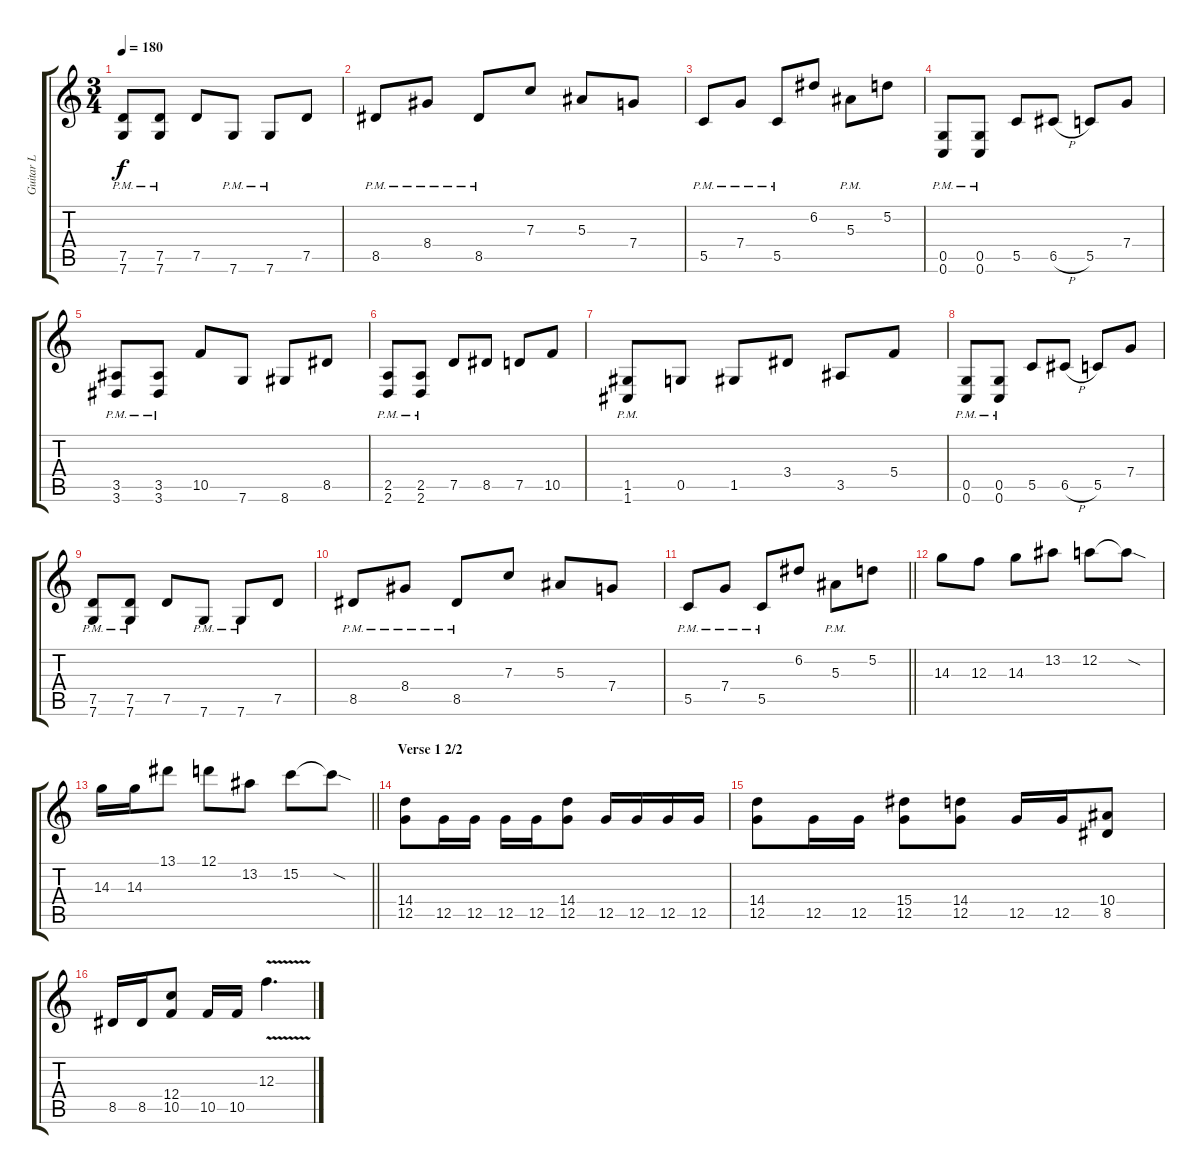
\track ("Guitar L" "Guitar L") {instrument distortionguitar}
\staff {score tabs}
\tuning (D4 A3 F3 C3 G2 C2) {hide}
\ts (3 4)
\tempo 180
\clef g2
\ks c
(7.5{pm} 7.6{pm}).8{dy f} (7.5{pm} 7.6{pm}).8 7.5.8 7.6{pm}.8 7.6{pm}.8 7.5.8 |
8.5{pm}.8 8.4{pm}.8 8.5{pm}.8 7.3.8 5.3.8 7.4.8 |
5.5{pm}.8 7.4{pm}.8 5.5{pm}.8 6.2.8 5.3{pm}.8 5.2.8 |
(0.5{pm} 0.6{pm}).8 (0.5{pm} 0.6{pm}).8 5.5.8 6.5{h}.8 5.5.8 7.4.8 |
(3.5{pm} 3.6{pm}).8 (3.5{pm} 3.6{pm}).8 10.5.8 7.6.8 8.6.8 8.5.8 |
(2.5{pm} 2.6{pm}).8 (2.5{pm} 2.6{pm}).8 7.5.8 8.5.8 7.5.8 10.5.8 |
(1.5{pm} 1.6{pm}).8 0.5.8 1.5.8 3.4.8 3.5.8 5.4.8 |
(0.5{pm} 0.6{pm}).8 (0.5{pm} 0.6{pm}).8 5.5.8 6.5{h}.8 5.5.8 7.4.8 |
(7.5{pm} 7.6{pm}).8 (7.5{pm} 7.6{pm}).8 7.5.8 7.6{pm}.8 7.6{pm}.8 7.5.8 |
8.5{pm}.8 8.4{pm}.8 8.5{pm}.8 7.3.8 5.3.8 7.4.8 |
\barLineRight lightlight
5.5{pm}.8 7.4{pm}.8 5.5{pm}.8 6.2.8 5.3{pm}.8 5.2.8 |
14.3.8 12.3.8 14.3.8 13.2.8 12.2.8 12.2{sod t}.8 |
\barLineRight lightlight
14.3.16 14.3.16 13.1.8 12.1.8 13.2.8 15.2.8 15.2{sod t}.8 |
\section ("" "Verse 1 2/2")
(14.4 12.5).8 12.5.16 12.5.16 12.5.16 12.5.16 (14.4 12.5).8 12.5.16 12.5.16 12.5.16 12.5.16 |
(14.4 12.5).8 12.5.16 12.5.16 (15.4 12.5).8 (14.4 12.5).8 12.5.16 12.5.16 (10.4 8.5).8 |
8.5.16 8.5.16 (12.4 10.5).8 10.5.16 10.5.16 12.3{v}.4{d instrument guitarharmonics}
